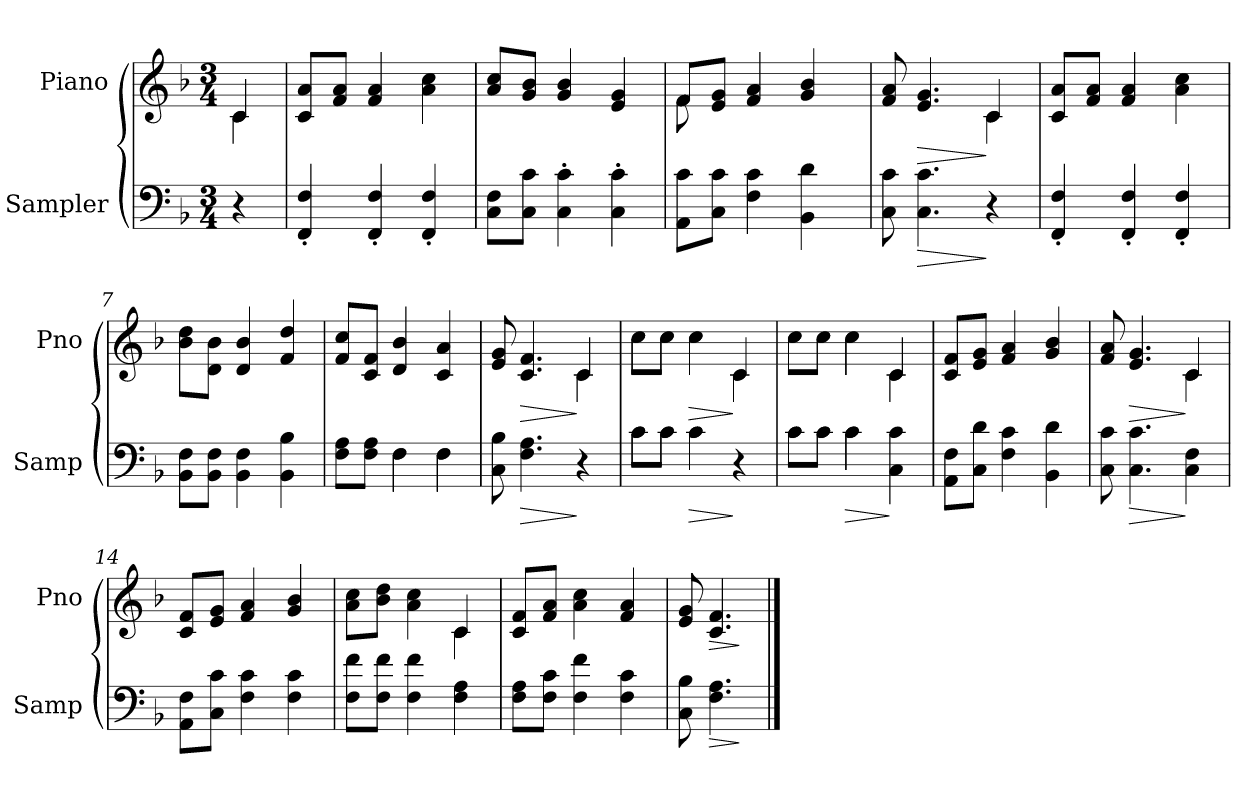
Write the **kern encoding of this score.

**kern	**dynam	**kern	**dynam
*part2	*part2	*part1	*part1
*staff2	*staff2	*staff1	*staff1
*I"Sampler	*	*I"Piano	*
*I'Samp	*	*I'Pno	*
*clefF4	*	*clefG2	*
*k[b-]	*	*k[b-]	*
*F:	*	*F:	*
*M3/4	*	*M3/4	*
=1	=1	=1	=1
*	*	*^	*
4r	.	4c/	4c	.
*	*	*v	*v	*
=2	=2	=2	=2
4FF' 4F'	.	8c/ 8a/L	.
.	.	8f/ 8a/J	.
4FF' 4F'	.	4f 4a	.
4FF' 4F'	.	4a 4cc	.
=3	=3	=3	=3
8C\ 8F\L	.	8a/ 8cc/L	.
8C\ 8c\J	.	8g/ 8b-/J	.
4C' 4c'	.	4g 4b-	.
4C' 4c'	.	4e 4g	.
=4	=4	=4	=4
*	*	*^	*
8AA\ 8c\L	.	8f/L	8f	.
8C\ 8c\J	.	8e/ 8g/J	2ryy	.
4F 4c	.	4f 4a	.	.
4BB- 4d	.	4g 4b-	.	.
.	.	.	8ryy	.
=5	=5	=5	=5	=5
8C 8c	.	8f 8a	2ryy	.
!	!LO:HP:b	!	!	!LO:HP:b
4.C 4.c	>	4.e 4.g	.	>
4r	]	4c/	4c	]
*	*	*v	*v	*
=6	=6	=6	=6
4FF' 4F'	.	8c/ 8a/L	.
.	.	8f/ 8a/J	.
4FF' 4F'	.	4f 4a	.
4FF' 4F'	.	4a 4cc	.
=7	=7	=7	=7
8BB-\ 8F\L	.	8b-\ 8dd\L	.
8BB-\ 8F\J	.	8d\ 8b-\J	.
4BB- 4F	.	4d 4b-	.
4BB- 4B-	.	4f 4dd	.
=8	=8	=8	=8
*^	*	*	*
8F\ 8A\L	4ryy	.	8f/ 8cc/L	.
8F\ 8A\J	.	.	8c/ 8f/J	.
4F\	4F	.	4d 4b-	.
4F\	4F	.	4c 4a	.
*v	*v	*	*	*
=9	=9	=9	=9
*	*	*^	*
8C 8B-	.	8e 8g	2ryy	.
!	!LO:HP:b	!	!	!LO:HP:b
4.F 4.A	>	4.c 4.f	.	>
4r	]	4c/	4c	]
=10	=10	=10	=10	=10
*^	*	*	*	*
8c\L	8c\L	.	8cc\L	8cc\L	.
8c\J	8c\J	.	8cc\J	8cc\J	.
!	!	!LO:HP:b	!	!	!LO:HP:b
4c\	4c	>	4cc\	4cc	>
4r	4ryy	]	4c/	4c	]
=11	=11	=11	=11	=11	=11
8c\L	8c\L	.	8cc\L	8cc\L	.
8c\J	8c\J	.	8cc\J	8cc\J	.
!	!	!LO:HP:b	!	!	!
4c\	4c	>	4cc\	4cc	.
4C 4c	4ryy	]	4c/	4c	.
*v	*v	*	*	*	*
*	*	*v	*v	*
=12	=12	=12	=12
8AA\ 8F\L	.	8c/ 8f/L	.
8C\ 8d\J	.	8e/ 8g/J	.
4F 4c	.	4f 4a	.
4BB- 4d	.	4g 4b-	.
=13	=13	=13	=13
*	*	*^	*
8C 8c	.	8f 8a	2ryy	.
!	!LO:HP:b	!	!	!LO:HP:b
4.C 4.c	>	4.e 4.g	.	>
4C 4F	]	4c/	4c	]
*	*	*v	*v	*
=14	=14	=14	=14
8AA\ 8F\L	.	8c/ 8f/L	.
8C\ 8c\J	.	8e/ 8g/J	.
4F 4c	.	4f 4a	.
4F 4c	.	4g 4b-	.
=15	=15	=15	=15
*	*	*^	*
8F\ 8f\L	.	8a\ 8cc\L	2ryy	.
8F\ 8f\J	.	8b-\ 8dd\J	.	.
4F 4f	.	4a 4cc	.	.
4F 4A	.	4c/	4c	.
*	*	*v	*v	*
=16	=16	=16	=16
8F\ 8A\L	.	8c/ 8f/L	.
8F\ 8c\J	.	8f/ 8a/J	.
4F 4f	.	4a 4cc	.
4F 4c	.	4f 4a	.
=17	=17	=17	=17
8C 8B-	.	8e 8g	.
!	!LO:HP:b	!	!LO:HP:b
4.F 4.A	>	4.c 4.f	>
.	]	.	]
==	==	==	==
*-	*-	*-	*-
